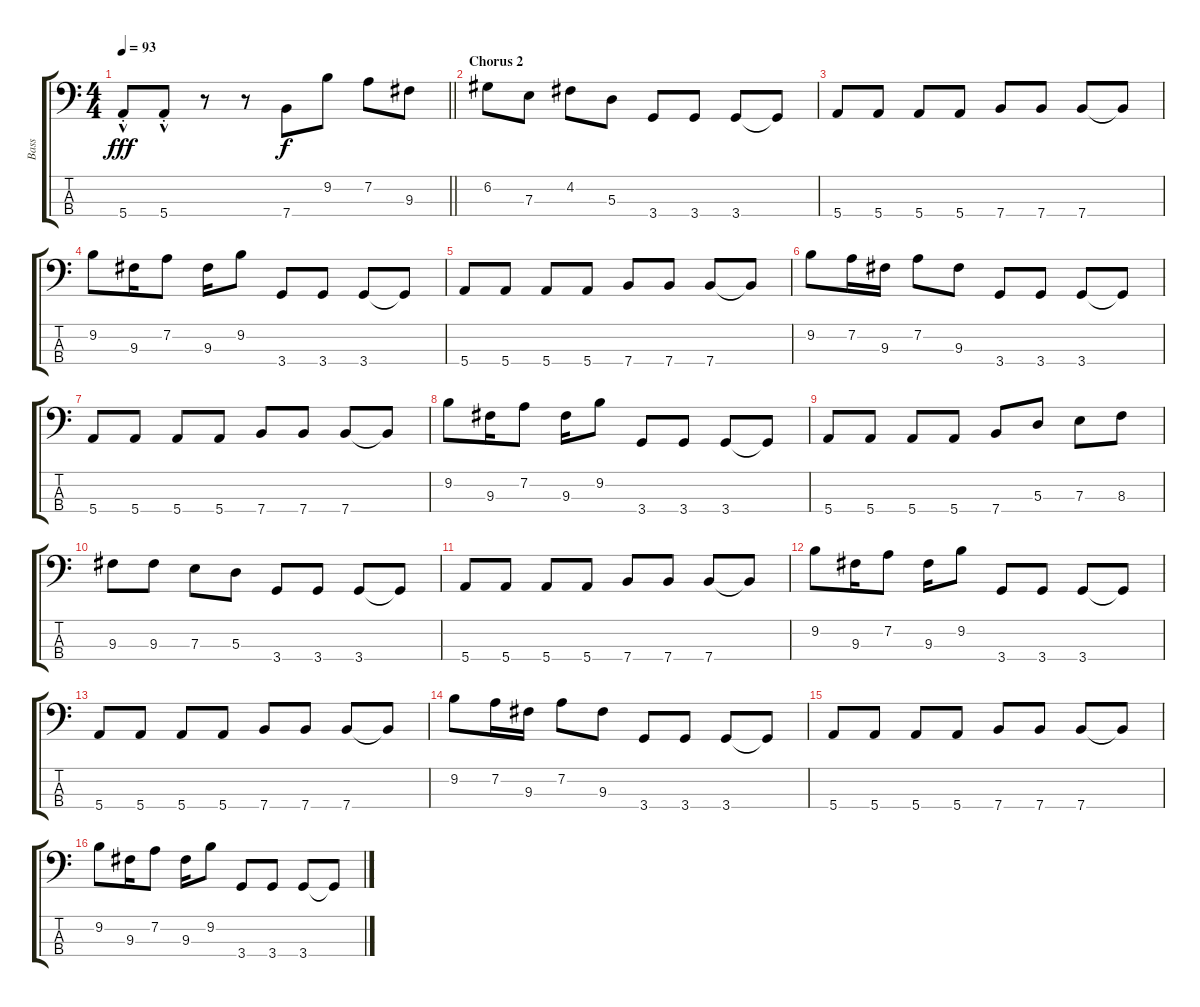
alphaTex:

\track ("Bass" "Bass") {instrument electricbassfinger}
\staff {score tabs}
\tuning (G2 D2 A1 E1) {hide}
\ts (4 4)
\tempo 93
\clef f4
\barLineRight lightlight
\ks c
5.4{hac st}.8{dy fff} 5.4{hac st}.8 r.8 r.8 7.4.8{dy f} 9.2.8 7.2.8 9.3.8 |
\section ("" "Chorus 2")
6.2.8 7.3.8 4.2.8 5.3.8 3.4.8 3.4.8 3.4.8 3.4{t}.8 |
5.4.8 5.4.8 5.4.8 5.4.8 7.4.8 7.4.8 7.4.8 7.4{t}.8 |
9.2.8 9.3.16 7.2.8 9.3.16 9.2.8 3.4.8 3.4.8 3.4.8 3.4{t}.8 |
5.4.8 5.4.8 5.4.8 5.4.8 7.4.8 7.4.8 7.4.8 7.4{t}.8 |
9.2.8 7.2.16 9.3.16 7.2.8 9.3.8 3.4.8 3.4.8 3.4.8 3.4{t}.8 |
5.4.8 5.4.8 5.4.8 5.4.8 7.4.8 7.4.8 7.4.8 7.4{t}.8 |
9.2.8 9.3.16 7.2.8 9.3.16 9.2.8 3.4.8 3.4.8 3.4.8 3.4{t}.8 |
5.4.8 5.4.8 5.4.8 5.4.8 7.4.8 5.3.8 7.3.8 8.3.8 |
9.3.8 9.3.8 7.3.8 5.3.8 3.4.8 3.4.8 3.4.8 3.4{t}.8 |
5.4.8 5.4.8 5.4.8 5.4.8 7.4.8 7.4.8 7.4.8 7.4{t}.8 |
9.2.8 9.3.16 7.2.8 9.3.16 9.2.8 3.4.8 3.4.8 3.4.8 3.4{t}.8 |
5.4.8 5.4.8 5.4.8 5.4.8 7.4.8 7.4.8 7.4.8 7.4{t}.8 |
9.2.8 7.2.16 9.3.16 7.2.8 9.3.8 3.4.8 3.4.8 3.4.8 3.4{t}.8 |
5.4.8 5.4.8 5.4.8 5.4.8 7.4.8 7.4.8 7.4.8 7.4{t}.8 |
9.2.8 9.3.16 7.2.8 9.3.16 9.2.8 3.4.8 3.4.8 3.4.8 3.4{t}.8
